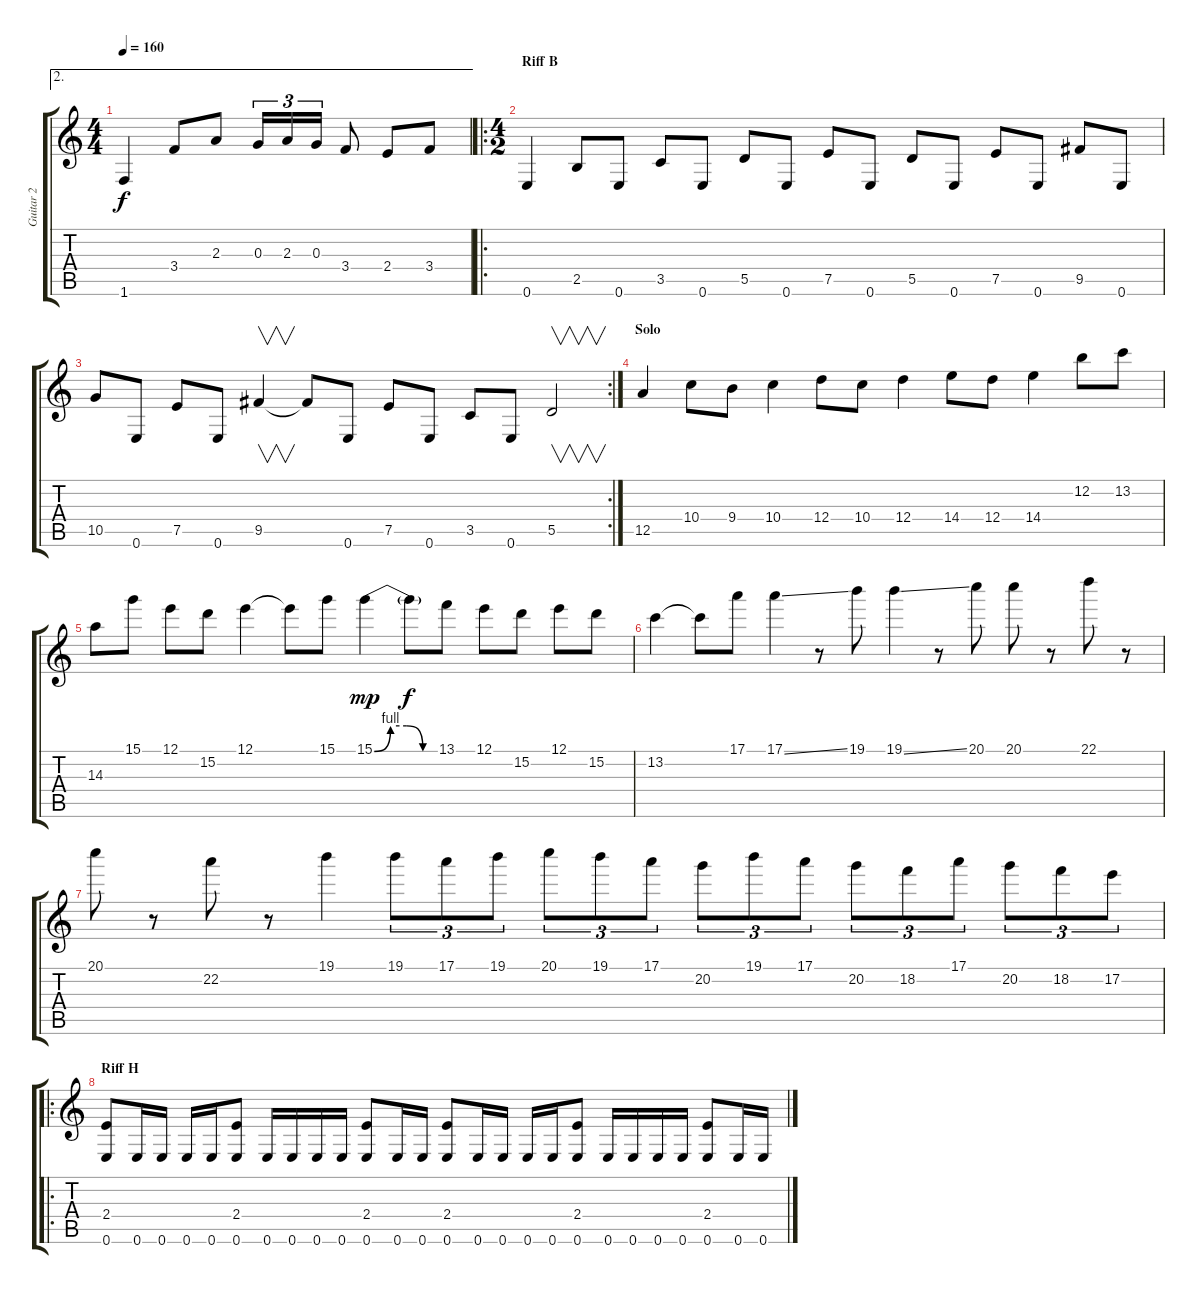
\track ("Guitar 2" "Guitar 2") {instrument overdrivenguitar}
\staff {score tabs}
\tuning (E4 B3 G3 D3 A2 E2) {hide}
\ae 2
\ts (4 4)
\tempo 160
\clef g2
\ks c
1.6.4{dy f} 3.4.8 2.3.8 0.3.16{tu (3 2)} 2.3.16{tu (3 2)} 0.3.16{tu (3 2)} 3.4.8 2.4.8 3.4.8 |
\ro
\ts (4 2)
\section ("" "Riff B")
0.6.4 2.5.8 0.6.8 3.5.8 0.6.8 5.5.8 0.6.8 7.5.8 0.6.8 5.5.8 0.6.8 7.5.8 0.6.8 9.5.8 0.6.8 |
\rc 2
10.5.8 0.6.8 7.5.8 0.6.8 9.5.4{v} 9.5{t}.8 0.6.8 7.5.8 0.6.8 3.5.8 0.6.8 5.5.2{v} |
\section ("" "Solo")
12.5.4 10.4.8 9.4.8 10.4.4 12.4.8 10.4.8 12.4.4 14.4.8 12.4.8 14.4.4 12.2.8 13.2.8 |
14.3.8 15.1.8 12.1.8 15.2.8 12.1.4 12.1{t}.8 15.1.8 15.1{be (custom 0 0 15 4 30 4 45 0 60 0)}.4{dy mp} 15.1{t}.8{dy f} 13.1.8 12.1.8 15.2.8 12.1.8 15.2.8 |
13.2.4 13.2{t}.8 17.1.8 17.1{ss}.4 r.8 19.1.8 19.1{ss}.4 r.8 20.1.8 20.1.8 r.8 22.1.8 r.8 |
20.1.8 r.8 22.2.8 r.8 19.1.4 19.1.8{tu (3 2)} 17.1.8{tu (3 2)} 19.1.8{tu (3 2)} 20.1.8{tu (3 2)} 19.1.8{tu (3 2)} 17.1.8{tu (3 2)} 20.2.8{tu (3 2)} 19.1.8{tu (3 2)} 17.1.8{tu (3 2)} 20.2.8{tu (3 2)} 18.2.8{tu (3 2)} 17.1.8{tu (3 2)} 20.2.8{tu (3 2)} 18.2.8{tu (3 2)} 17.2.8{tu (3 2)} |
\ro
\section ("" "Riff H")
(2.4 0.6).8{volume 9} 0.6.16 0.6.16 0.6.16 0.6.16 (2.4 0.6).8 0.6.16 0.6.16 0.6.16 0.6.16 (2.4 0.6).8 0.6.16 0.6.16 (2.4 0.6).8 0.6.16 0.6.16 0.6.16 0.6.16 (2.4 0.6).8 0.6.16 0.6.16 0.6.16 0.6.16 (2.4 0.6).8 0.6.16 0.6.16
